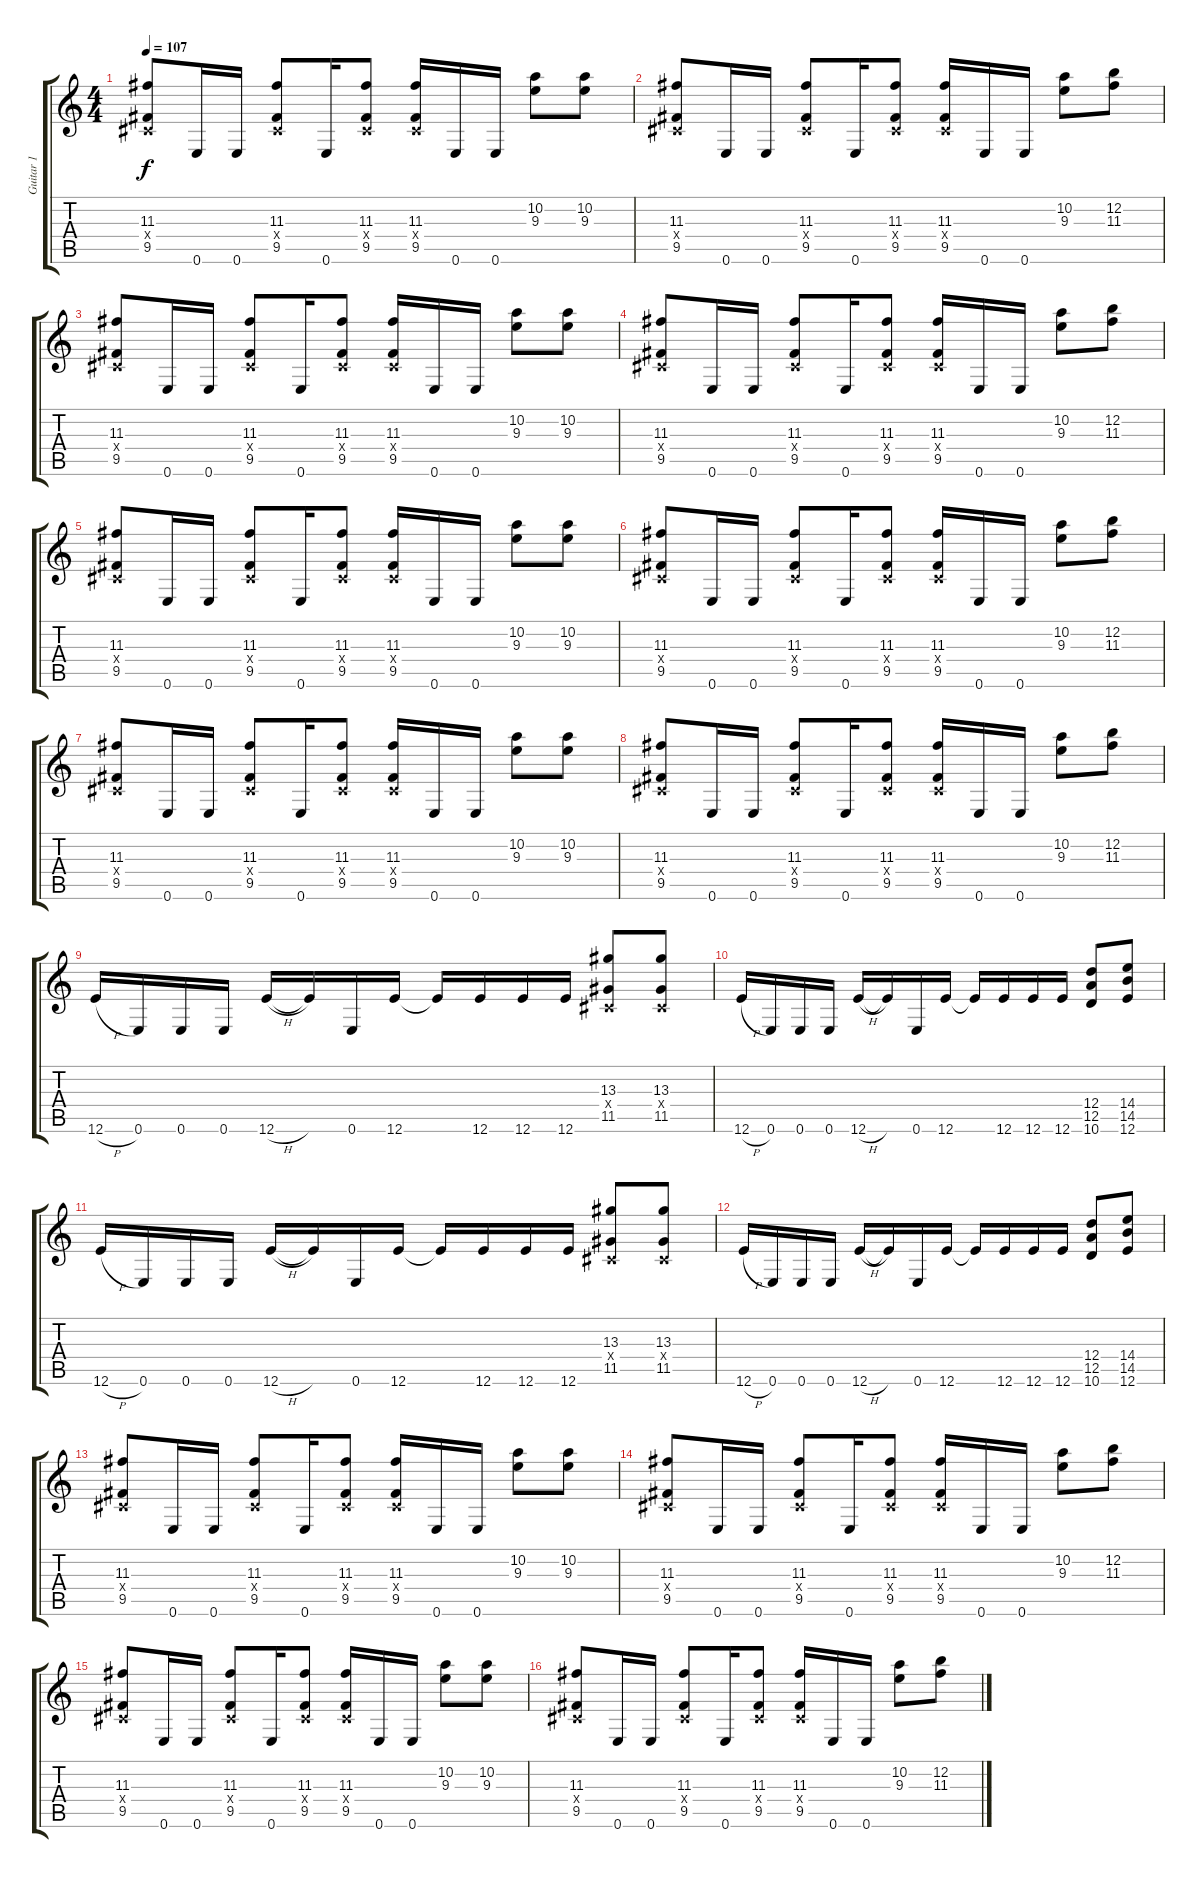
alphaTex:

\track ("Guitar 1" "Guitar 1") {instrument overdrivenguitar}
\staff {score tabs}
\tuning (E4 B3 G3 D3 A2 E2) {hide}
\ts (4 4)
\tempo 107
\clef g2
\ks c
(11.3 -1.4{x} 9.5).8{dy f} 0.6.16 0.6.16 (11.3 -1.4{x} 9.5).8 0.6.16 (11.3 -1.4{x} 9.5).8 (11.3 -1.4{x} 9.5).16 0.6.16 0.6.16 (10.2 9.3).8 (10.2 9.3).8 |
(11.3 -1.4{x} 9.5).8 0.6.16 0.6.16 (11.3 -1.4{x} 9.5).8 0.6.16 (11.3 -1.4{x} 9.5).8 (11.3 -1.4{x} 9.5).16 0.6.16 0.6.16 (10.2 9.3).8 (12.2 11.3).8 |
(11.3 -1.4{x} 9.5).8 0.6.16 0.6.16 (11.3 -1.4{x} 9.5).8 0.6.16 (11.3 -1.4{x} 9.5).8 (11.3 -1.4{x} 9.5).16 0.6.16 0.6.16 (10.2 9.3).8 (10.2 9.3).8 |
(11.3 -1.4{x} 9.5).8 0.6.16 0.6.16 (11.3 -1.4{x} 9.5).8 0.6.16 (11.3 -1.4{x} 9.5).8 (11.3 -1.4{x} 9.5).16 0.6.16 0.6.16 (10.2 9.3).8 (12.2 11.3).8 |
(11.3 -1.4{x} 9.5).8 0.6.16 0.6.16 (11.3 -1.4{x} 9.5).8 0.6.16 (11.3 -1.4{x} 9.5).8 (11.3 -1.4{x} 9.5).16 0.6.16 0.6.16 (10.2 9.3).8 (10.2 9.3).8 |
(11.3 -1.4{x} 9.5).8 0.6.16 0.6.16 (11.3 -1.4{x} 9.5).8 0.6.16 (11.3 -1.4{x} 9.5).8 (11.3 -1.4{x} 9.5).16 0.6.16 0.6.16 (10.2 9.3).8 (12.2 11.3).8 |
(11.3 -1.4{x} 9.5).8 0.6.16 0.6.16 (11.3 -1.4{x} 9.5).8 0.6.16 (11.3 -1.4{x} 9.5).8 (11.3 -1.4{x} 9.5).16 0.6.16 0.6.16 (10.2 9.3).8 (10.2 9.3).8 |
(11.3 -1.4{x} 9.5).8 0.6.16 0.6.16 (11.3 -1.4{x} 9.5).8 0.6.16 (11.3 -1.4{x} 9.5).8 (11.3 -1.4{x} 9.5).16 0.6.16 0.6.16 (10.2 9.3).8 (12.2 11.3).8 |
12.6{h}.16 0.6.16 0.6.16 0.6.16 12.6{h}.16 12.6{t}.16 0.6.16 12.6.16 12.6{t}.16 12.6.16 12.6.16 12.6.16 (13.3 -1.4{x} 11.5).8 (13.3 -1.4{x} 11.5).8 |
12.6{h}.16 0.6.16 0.6.16 0.6.16 12.6{h}.16 12.6{t}.16 0.6.16 12.6.16 12.6{t}.16 12.6.16 12.6.16 12.6.16 (12.4 12.5 10.6).8 (14.4 14.5 12.6).8 |
12.6{h}.16 0.6.16 0.6.16 0.6.16 12.6{h}.16 12.6{t}.16 0.6.16 12.6.16 12.6{t}.16 12.6.16 12.6.16 12.6.16 (13.3 -1.4{x} 11.5).8 (13.3 -1.4{x} 11.5).8 |
12.6{h}.16 0.6.16 0.6.16 0.6.16 12.6{h}.16 12.6{t}.16 0.6.16 12.6.16 12.6{t}.16 12.6.16 12.6.16 12.6.16 (12.4 12.5 10.6).8 (14.4 14.5 12.6).8 |
(11.3 -1.4{x} 9.5).8 0.6.16 0.6.16 (11.3 -1.4{x} 9.5).8 0.6.16 (11.3 -1.4{x} 9.5).8 (11.3 -1.4{x} 9.5).16 0.6.16 0.6.16 (10.2 9.3).8 (10.2 9.3).8 |
(11.3 -1.4{x} 9.5).8 0.6.16 0.6.16 (11.3 -1.4{x} 9.5).8 0.6.16 (11.3 -1.4{x} 9.5).8 (11.3 -1.4{x} 9.5).16 0.6.16 0.6.16 (10.2 9.3).8 (12.2 11.3).8 |
(11.3 -1.4{x} 9.5).8 0.6.16 0.6.16 (11.3 -1.4{x} 9.5).8 0.6.16 (11.3 -1.4{x} 9.5).8 (11.3 -1.4{x} 9.5).16 0.6.16 0.6.16 (10.2 9.3).8 (10.2 9.3).8 |
(11.3 -1.4{x} 9.5).8 0.6.16 0.6.16 (11.3 -1.4{x} 9.5).8 0.6.16 (11.3 -1.4{x} 9.5).8 (11.3 -1.4{x} 9.5).16 0.6.16 0.6.16 (10.2 9.3).8 (12.2 11.3).8
